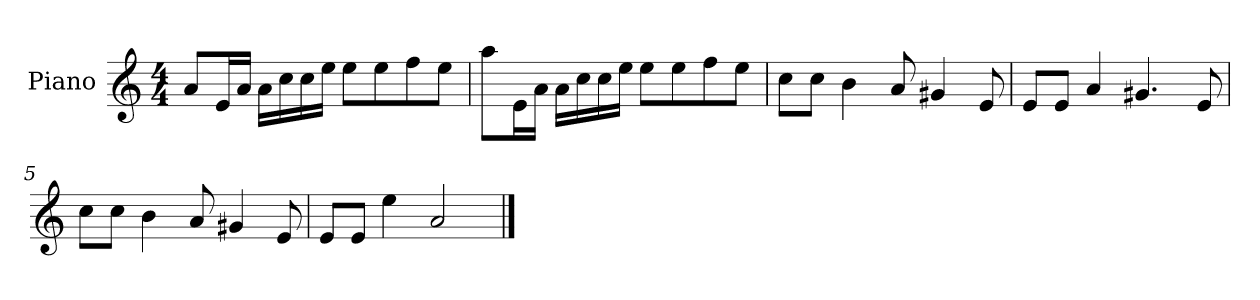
**kern
*part1
*staff1
*I"Piano
*I'P-no
*clefG2
*k[]
*M4/4
*MM90
=1
8a/L
16e/L
16a/JJ
16a\LL
16cc\
16cc\
16ee\JJ
8ee\L
8ee\
8ff\
8ee\J
=2
8aa\L
16e\L
16a\JJ
16a\LL
16cc\
16cc\
16ee\JJ
8ee\L
8ee\
8ff\
8ee\J
=3
8cc\L
8cc\J
4b\
8a/
4g#X/
8e/
=4
8e/L
8e/J
4a/
4.g#X/
8e/
!!LO:LB:g=z
=5
8cc\L
8cc\J
4b\
8a/
4g#X/
8e/
=6
8e/L
8e/J
4ee\
2a/
==
*-
